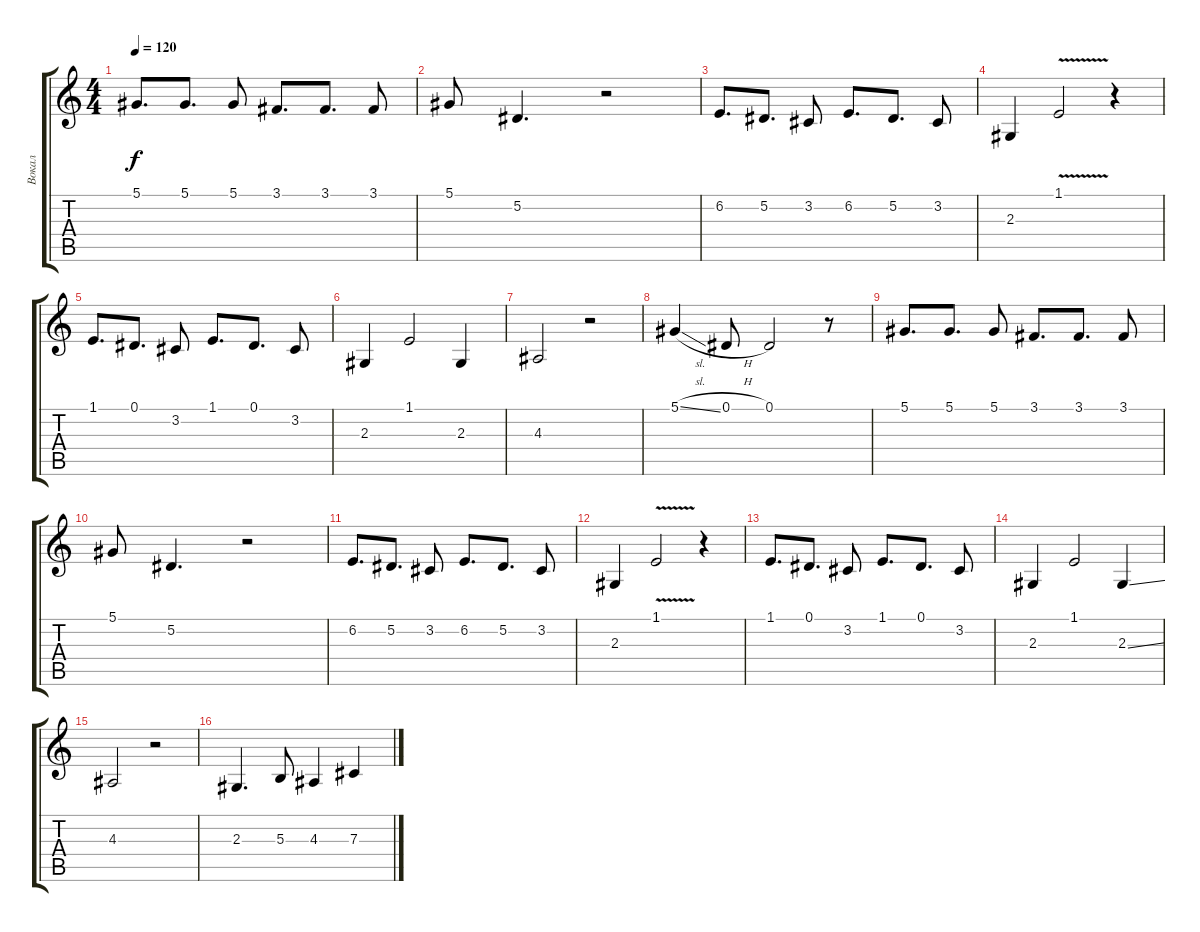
\track ("Вокал" "Вокал") {instrument tenorsax}
\staff {score tabs}
\tuning (Eb4 Bb3 Gb3 Db3 Ab2 Eb2) {hide}
\ts (4 4)
\tempo 120
\clef g2
\ks c
5.1.8{d dy f} 5.1.8{d} 5.1.8 3.1.8{d} 3.1.8{d} 3.1.8 |
5.1.8 5.2.4{d} r.2 |
6.2.8{d} 5.2.8{d} 3.2.8 6.2.8{d} 5.2.8{d} 3.2.8 |
2.3.4 1.1{v}.2 r.4 |
1.1.8{d} 0.1.8{d} 3.2.8 1.1.8{d} 0.1.8{d} 3.2.8 |
2.3.4 1.1.2 2.3.4 |
4.3.2 r.2 |
5.1{sl}.4 0.1{h}.8 0.1.2 r.8 |
5.1.8{d} 5.1.8{d} 5.1.8 3.1.8{d} 3.1.8{d} 3.1.8 |
5.1.8 5.2.4{d} r.2 |
6.2.8{d} 5.2.8{d} 3.2.8 6.2.8{d} 5.2.8{d} 3.2.8 |
2.3.4 1.1{v}.2 r.4 |
1.1.8{d} 0.1.8{d} 3.2.8 1.1.8{d} 0.1.8{d} 3.2.8 |
2.3.4 1.1.2 2.3{ss}.4 |
4.3.2 r.2 |
2.3.4{d} 5.3.8 4.3.4 7.3.4
